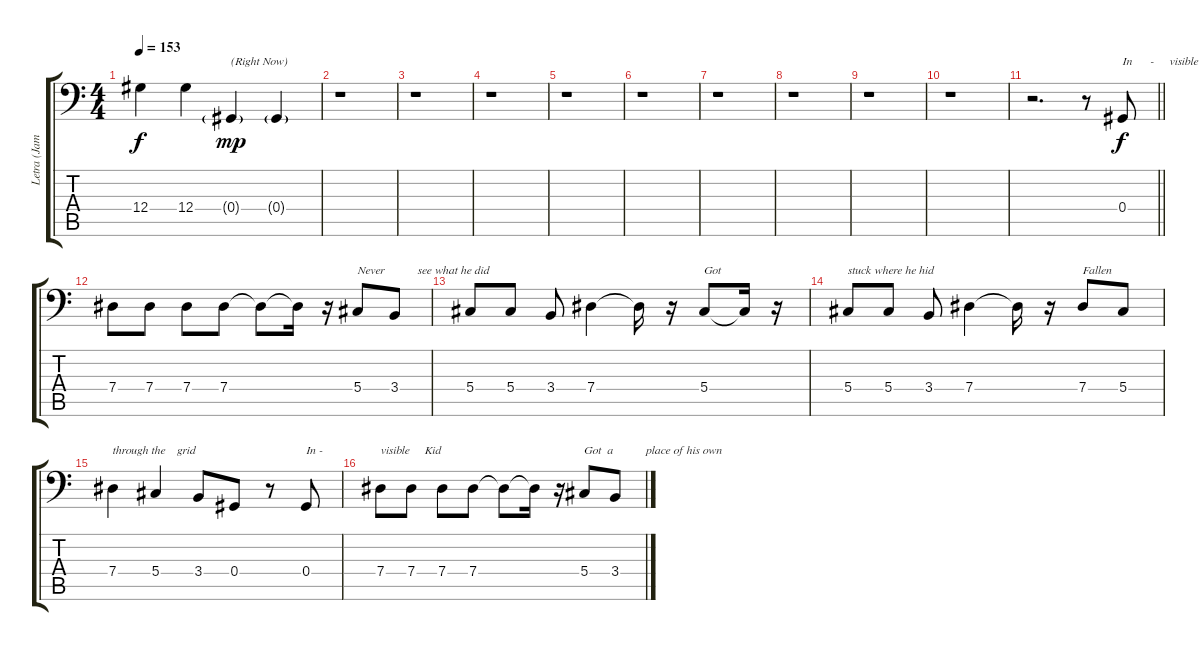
\track ("Letra (James)" "Letra (Jam") {instrument lead2sawtooth}
\staff {score tabs}
\tuning (Bb3 F3 Db3 Ab2 Eb2 Ab1) {hide}
\ts (4 4)
\tempo 153
\clef f4
\ks c
12.4.4{dy f} 12.4.4 0.4{g}.4{txt "(Right Now)" dy mp} 0.4{g}.4 |
r.1 |
r.1 |
r.1 |
r.1 |
r.1 |
r.1 |
r.1 |
r.1 |
r.1 |
\barLineRight lightlight
r.2{d} r.8 0.4.8{txt "In      -     visible    Kid" dy f} |
7.4.8 7.4.8 7.4.8 7.4.8 7.4{t}.8 7.4{t}.16 r.16 5.4.8{txt "Never           see what he did"} 3.4.8 |
5.4.8 5.4.8 3.4.8 7.4.4 7.4{t}.16 r.16 5.4.8{txt "Got"} 5.4{t}.16 r.16 |
5.4.8{txt "stuck where he hid"} 5.4.8 3.4.8 7.4.4 7.4{t}.16 r.16 7.4.8{txt "Fallen"} 5.4.8 |
7.4.4{txt "through the    grid"} 5.4.4 3.4.8 0.4.8 r.8 0.4.8{txt "In - "} |
7.4.8{txt "visible     Kid"} 7.4.8 7.4.8 7.4.8 7.4{t}.8 7.4{t}.16 r.16 5.4.8{txt "Got  a           place of his own"} 3.4.8
